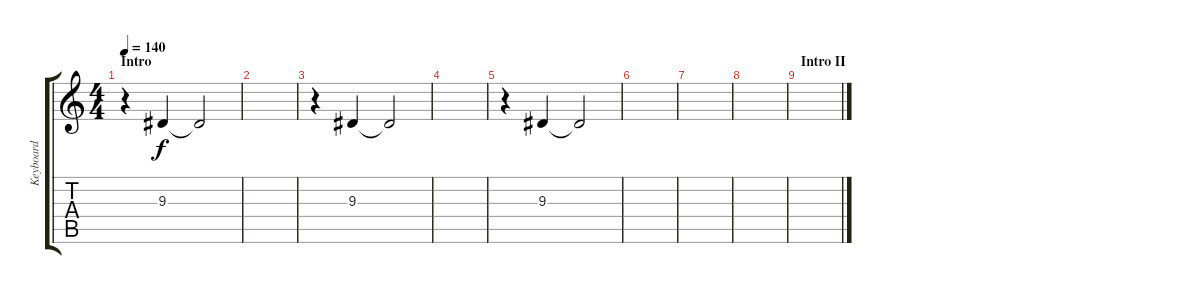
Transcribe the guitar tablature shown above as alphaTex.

\track ("Keyboard" "Keyboard") {instrument tubularbells}
\staff {score tabs}
\tuning (Eb4 Bb3 Gb3 Db3 Ab2 Eb2) {hide}
\ts (4 4)
\section ("" "Intro")
\tempo 140
\clef g2
\ks c
r.4{dy f instrument tubularbells} 9.3.4 9.3{t}.2 |
|
r.4 9.3.4 9.3{t}.2 |
|
r.4 9.3.4 9.3{t}.2 |
|
|
|
\section ("" "Intro II")
